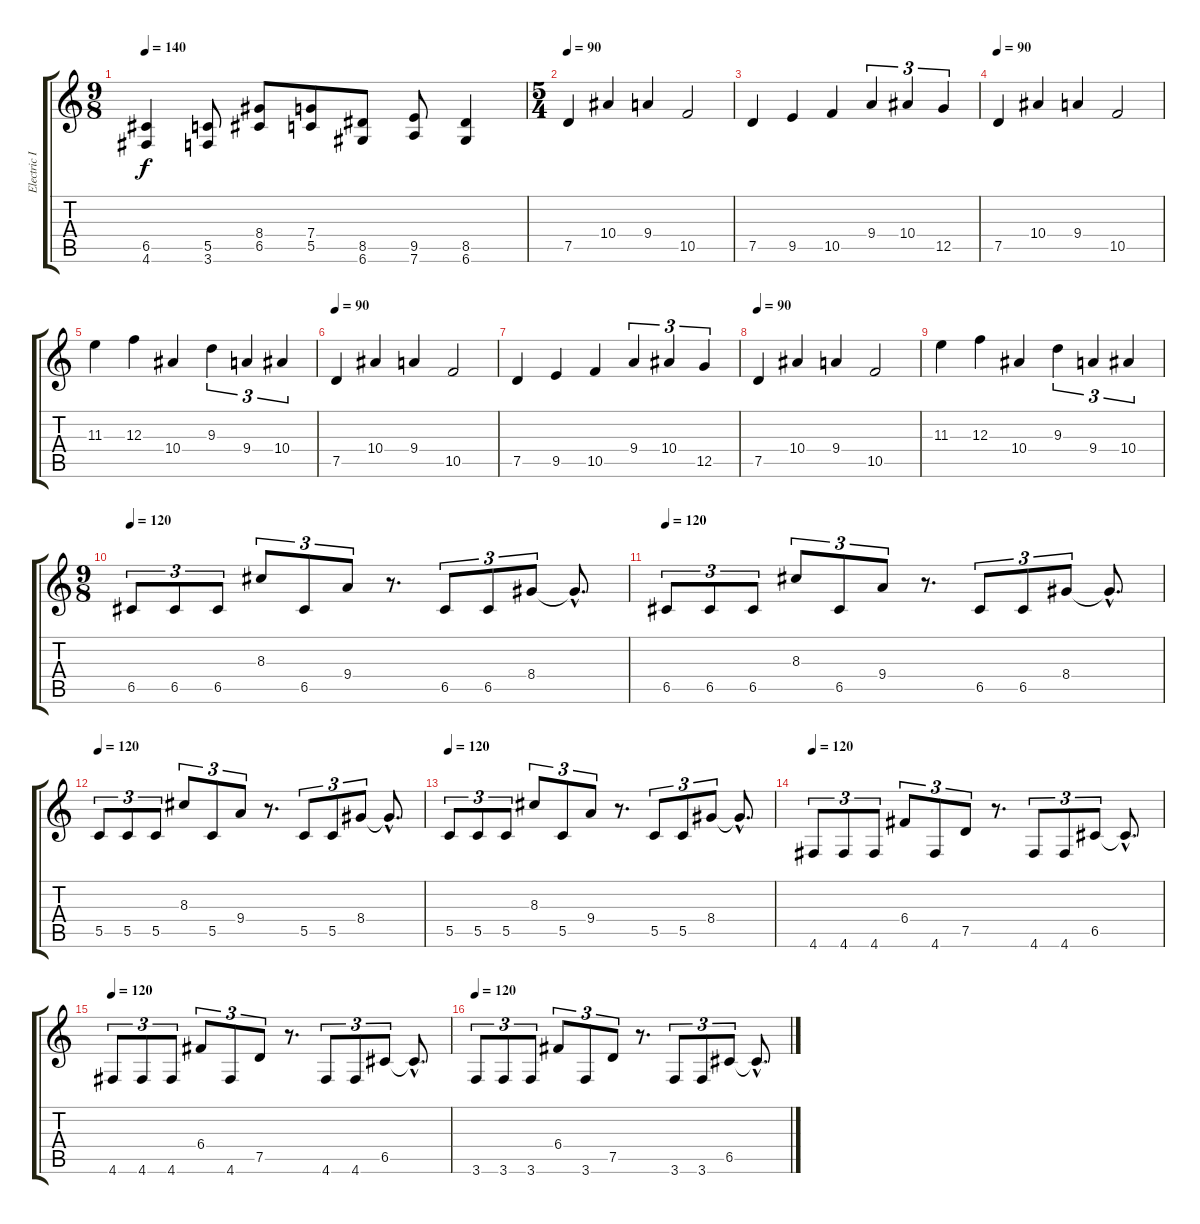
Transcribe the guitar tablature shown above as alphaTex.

\track ("Electric II" "Electric I") {instrument distortionguitar}
\staff {score tabs}
\tuning (D4 A3 F3 C3 G2 D2) {hide}
\ts (9 8)
\tempo 140
\clef g2
\ks c
(6.5 4.6).4{dy f} (5.5 3.6).8 (8.4 6.5).8 (7.4 5.5).8 (8.5 6.6).8 (9.5 7.6).8 (8.5 6.6).4 |
\ts (5 4)
\tempo 90
7.5.4 10.4.4 9.4.4 10.5.2 |
7.5.4 9.5.4 10.5.4 9.4.4{tu (3 2)} 10.4.4{tu (3 2)} 12.5.4{tu (3 2)} |
\tempo 90
7.5.4 10.4.4 9.4.4 10.5.2 |
11.3.4 12.3.4 10.4.4 9.3.4{tu (3 2)} 9.4.4{tu (3 2)} 10.4.4{tu (3 2)} |
\tempo 90
7.5.4 10.4.4 9.4.4 10.5.2 |
7.5.4 9.5.4 10.5.4 9.4.4{tu (3 2)} 10.4.4{tu (3 2)} 12.5.4{tu (3 2)} |
\tempo 90
7.5.4 10.4.4 9.4.4 10.5.2 |
11.3.4 12.3.4 10.4.4 9.3.4{tu (3 2)} 9.4.4{tu (3 2)} 10.4.4{tu (3 2)} |
\ts (9 8)
\tempo 120
6.5.8{tu (3 2)} 6.5.8{tu (3 2)} 6.5.8{tu (3 2)} 8.3.8{tu (3 2)} 6.5.8{tu (3 2)} 9.4.8{tu (3 2)} r.8{d} 6.5.8{tu (3 2)} 6.5.8{tu (3 2)} 8.4.8{tu (3 2)} 8.4{hac t}.8{d} |
\tempo 120
6.5.8{tu (3 2)} 6.5.8{tu (3 2)} 6.5.8{tu (3 2)} 8.3.8{tu (3 2)} 6.5.8{tu (3 2)} 9.4.8{tu (3 2)} r.8{d} 6.5.8{tu (3 2)} 6.5.8{tu (3 2)} 8.4.8{tu (3 2)} 8.4{hac t}.8{d} |
\tempo 120
5.5.8{tu (3 2)} 5.5.8{tu (3 2)} 5.5.8{tu (3 2)} 8.3.8{tu (3 2)} 5.5.8{tu (3 2)} 9.4.8{tu (3 2)} r.8{d} 5.5.8{tu (3 2)} 5.5.8{tu (3 2)} 8.4.8{tu (3 2)} 8.4{hac t}.8{d} |
\tempo 120
5.5.8{tu (3 2)} 5.5.8{tu (3 2)} 5.5.8{tu (3 2)} 8.3.8{tu (3 2)} 5.5.8{tu (3 2)} 9.4.8{tu (3 2)} r.8{d} 5.5.8{tu (3 2)} 5.5.8{tu (3 2)} 8.4.8{tu (3 2)} 8.4{hac t}.8{d} |
\tempo 120
4.6.8{tu (3 2)} 4.6.8{tu (3 2)} 4.6.8{tu (3 2)} 6.4.8{tu (3 2)} 4.6.8{tu (3 2)} 7.5.8{tu (3 2)} r.8{d} 4.6.8{tu (3 2)} 4.6.8{tu (3 2)} 6.5.8{tu (3 2)} 6.5{hac t}.8{d} |
\tempo 120
4.6.8{tu (3 2)} 4.6.8{tu (3 2)} 4.6.8{tu (3 2)} 6.4.8{tu (3 2)} 4.6.8{tu (3 2)} 7.5.8{tu (3 2)} r.8{d} 4.6.8{tu (3 2)} 4.6.8{tu (3 2)} 6.5.8{tu (3 2)} 6.5{hac t}.8{d} |
\tempo 120
3.6.8{tu (3 2)} 3.6.8{tu (3 2)} 3.6.8{tu (3 2)} 6.4.8{tu (3 2)} 3.6.8{tu (3 2)} 7.5.8{tu (3 2)} r.8{d} 3.6.8{tu (3 2)} 3.6.8{tu (3 2)} 6.5.8{tu (3 2)} 6.5{hac t}.8{d}
